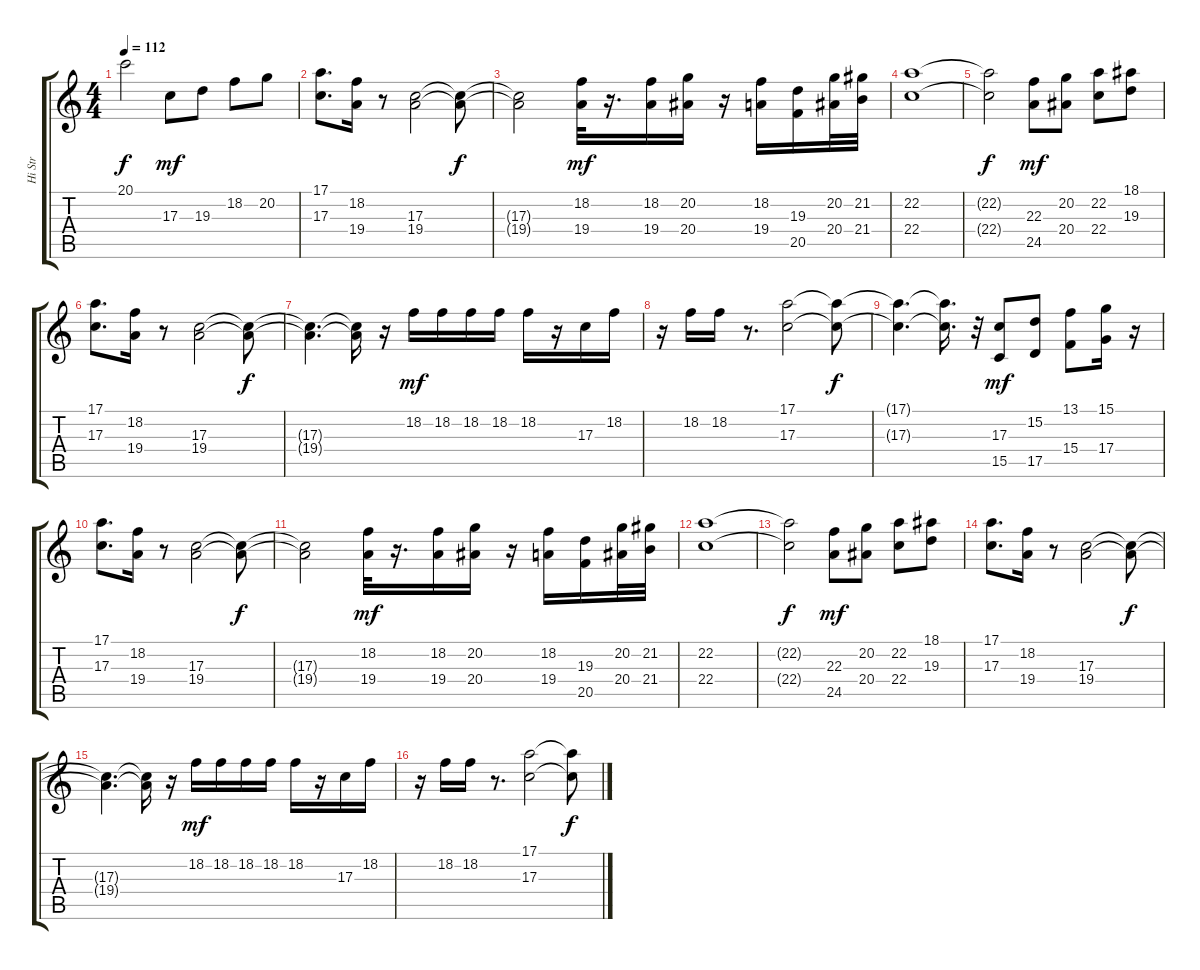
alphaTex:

\track ("Hi Str" "Hi Str") {instrument stringensemble1}
\staff {score tabs}
\tuning (E4 B3 G3 D3 A2 E2) {hide}
\ts (4 4)
\tempo 112
\clef g2
\ks c
20.1{t}.2{dy f} 17.3.8{dy mf} 19.3.8 18.2.8 20.2.8 |
(17.1 17.3).8{d} (18.2 19.4).16 r.8 (17.3 19.4).2 (17.3{t} 19.4{t}).8{dy f} |
(17.3{t} 19.4{t}).2 (18.2 19.4).32{dy mf} r.16{d} (18.2 19.4).16 (20.2 20.4).16 r.16 (18.2 19.4).16 (19.3 20.5).16 (20.2 20.4).32 (21.2 21.4).32 |
(22.2 22.4).1 |
(22.2{t} 22.4{t}).2{dy f} (22.3 24.5).8{dy mf} (20.2 20.4).8 (22.2 22.4).8 (18.1 19.3).8 |
(17.1 17.3).8{d} (18.2 19.4).16 r.8 (17.3 19.4).2 (17.3{t} 19.4{t}).8{dy f} |
(17.3{t} 19.4{t}).4{d} (17.3{t} 19.4{t}).16 r.16 18.2.16{dy mf} 18.2.16 18.2.16 18.2.16 18.2.16 r.16 17.3.16 18.2.16 |
r.16 18.2.16 18.2.16 r.8{d} (17.1 17.3).2 (17.1{t} 17.3{t}).8{dy f} |
(17.1{t} 17.3{t}).4{d} (17.1{t} 17.3{t}).16{d} r.32 (17.3 15.5).8{dy mf} (15.2 17.5).8 (13.1 15.4).8 (15.1 17.4).16 r.16 |
(17.1 17.3).8{d} (18.2 19.4).16 r.8 (17.3 19.4).2 (17.3{t} 19.4{t}).8{dy f} |
(17.3{t} 19.4{t}).2 (18.2 19.4).32{dy mf} r.16{d} (18.2 19.4).16 (20.2 20.4).16 r.16 (18.2 19.4).16 (19.3 20.5).16 (20.2 20.4).32 (21.2 21.4).32 |
(22.2 22.4).1 |
(22.2{t} 22.4{t}).2{dy f} (22.3 24.5).8{dy mf} (20.2 20.4).8 (22.2 22.4).8 (18.1 19.3).8 |
(17.1 17.3).8{d} (18.2 19.4).16 r.8 (17.3 19.4).2 (17.3{t} 19.4{t}).8{dy f} |
(17.3{t} 19.4{t}).4{d} (17.3{t} 19.4{t}).16 r.16 18.2.16{dy mf} 18.2.16 18.2.16 18.2.16 18.2.16 r.16 17.3.16 18.2.16 |
r.16 18.2.16 18.2.16 r.8{d} (17.1 17.3).2 (17.1{t} 17.3{t}).8{dy f}
